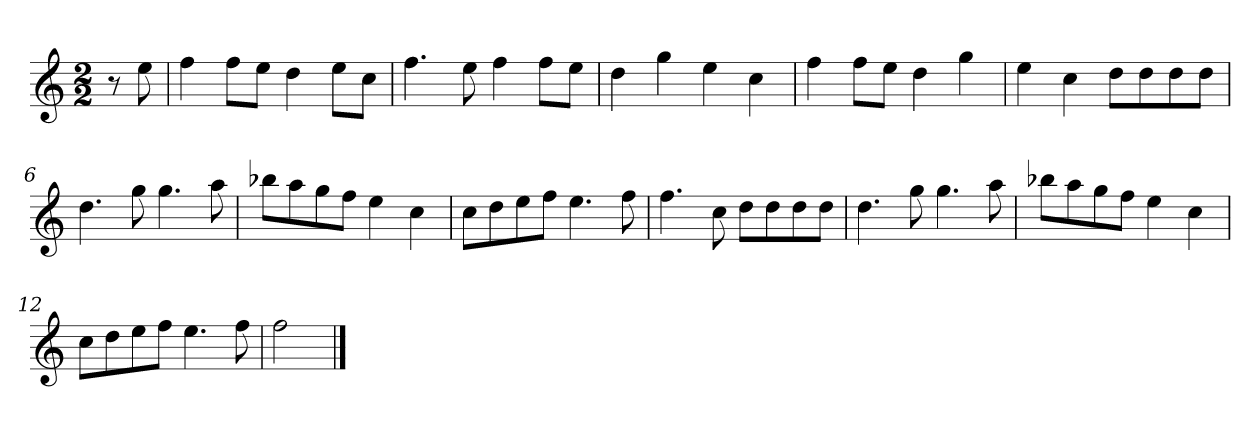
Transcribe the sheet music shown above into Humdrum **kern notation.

**kern
*part1
*staff1
*k[]
*M2/2
*MM120
=
8r
8ee
=1
4ff
8ffL
8eeJ
4dd
8eeL
8ccJ
=2
4.ff
8ee
4ff
8ffL
8eeJ
=3
4dd
4gg
4ee
4cc
=4
4ff
8ffL
8eeJ
4dd
4gg
=5
4ee
4cc
8ddL
8dd
8dd
8ddJ
=6
4.dd
8gg
4.gg
8aa
=7
8bb-XL
8aa
8gg
8ffJ
4ee
4cc
=8
8ccL
8dd
8ee
8ffJ
4.ee
8ff
=9
4.ff
8cc
8ddL
8dd
8dd
8ddJ
=10
4.dd
8gg
4.gg
8aa
=11
8bb-XL
8aa
8gg
8ffJ
4ee
4cc
=12
8ccL
8dd
8ee
8ffJ
4.ee
8ff
=13
2ff
==
*-
